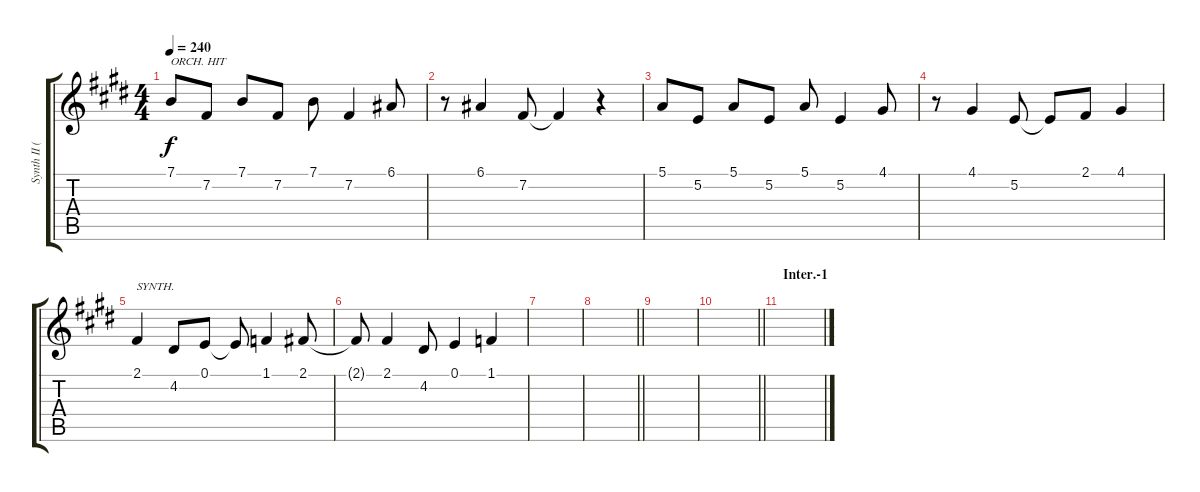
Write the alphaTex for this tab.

\track ("Synth II (Kotobuki Tsumugi)" "Synth II (") {instrument lead2sawtooth}
\staff {score tabs}
\tuning (E4 B3 G3 D3 A2 E2) {hide}
\ts (4 4)
\tempo 240
\clef g2
\ks e
7.1.8{txt "ORCH. HIT" dy f instrument orchestrahit} 7.2.8 7.1.8 7.2.8 7.1.8 7.2.4 6.1.8 |
r.8 6.1.4 7.2.8 7.2{t}.4 r.4 |
5.1.8 5.2.8 5.1.8 5.2.8 5.1.8 5.2.4 4.1.8 |
r.8 4.1.4 5.2.8 5.2{t}.8 2.1.8 4.1.4 |
2.1.4{txt "SYNTH." instrument lead2sawtooth} 4.2.8 0.1.8 0.1{t}.8 1.1.4 2.1.8 |
2.1{t}.8 2.1.4 4.2.8 0.1.4 1.1.4 |
|
\barLineRight lightlight
|
|
\barLineRight lightlight
|
\section ("" "Inter.-1")
